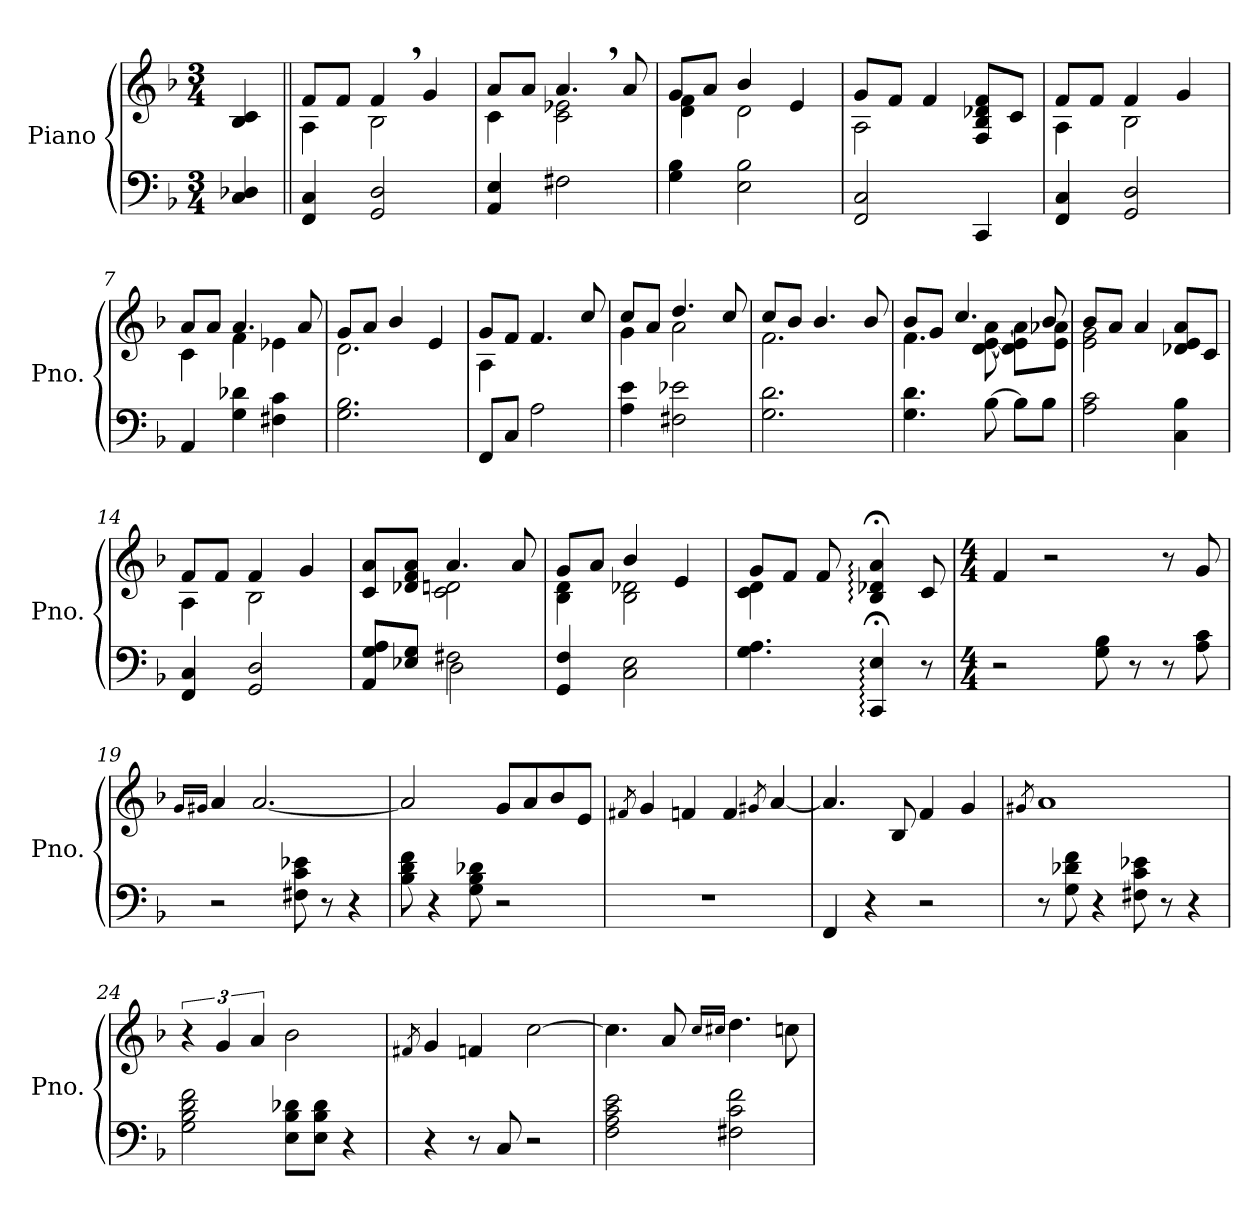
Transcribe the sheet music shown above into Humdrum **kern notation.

**kern	**kern
*part1	*part1
*staff2	*staff1
*I"Piano	*
*I'Pno.	*
*clefF4	*clefG2
*k[b-]	*k[b-]
*M3/4	*M3/4
*MM85	*MM85
=1	=1
4C/ 4D-X/	4B-/ 4c/
=2||	=2||
*	*^
4FF/ 4C/	8f/L	4A\
.	8f/J	.
2GG/ 2D/	4f,/	2B-\
.	4g/	.
=3	=3	=3
4AA/ 4E/	8a/L	4c\
.	8a/J	.
2F#X\	4.a,/	2c\ 2e-X\
.	8a/	.
=4	=4	=4
4G\ 4B-\	8g/L	4d\ 4f\
.	8a/J	.
2E\ 2B-\	4b-/	2d\
.	4e/	.
=5	=5	=5
2FF/ 2C/	8g/L	2A\
.	8f/J	.
.	4f/	.
4CC/	8F/ 8B-/ 8d-X/ 8f/L	4ryy
.	8c/J	.
!!LO:LB:g=z	!!
=6	=6	=6
4FF/ 4C/	8f/L	4A\
.	8f/J	.
2GG/ 2D/	4f/	2B-\
.	4g/	.
=7	=7	=7
4AA/	8a/L	4c\
.	8a/J	.
4G\ 4d-X\	4.a/	4f\
4F#X\ 4c\	.	4e-X\
.	8a/	.
=8	=8	=8
2.G\ 2.B-\	8g/L	2.d\
.	8a/J	.
.	4b-/	.
.	4e/	.
=9	=9	=9
8FF/L	8g/L	4A\
8C/J	8f/J	.
2A\	4.f/	2ryy
.	8cc/	.
!!LO:LB:g=z	!!
=10	=10	=10
4A\ 4e\	8cc/L	4g\
.	8a/J	.
2F#X\ 2e-X\	4.dd/	2a\
.	8cc/	.
=11	=11	=11
2.G\ 2.d\	8cc/L	2.f\
.	8b-/J	.
.	4.b-/	.
.	8b-/	.
=12	=12	=12
4.G\ 4.d\	8b-/L	4.f\
.	8g/J	.
.	4.cc/	.
[8B-\	.	[8d\ [8e\ [8a\
8B-\L]	.	8d\] 8e\] 8a\]L
8B-\J	8b-/	8e\ 8a-X\J
=13	=13	=13
2A\ 2c\	8b-/L	2e\ 2g\
.	8a/J	.
.	4a/	.
4C\ 4B-\	8d-X/ 8e/ 8a/L	4ryy
.	8c/J	.
!!LO:LB:g=z	!!
=14	=14	=14
4FF/ 4C/	8f/L	4A\
.	8f/J	.
2GG/ 2D/	4f/	2B-\
.	4g/	.
=15	=15	=15
*^	*	*
8AA/ 8G/ 8A/L	4ryy	8c/ 8a/L	4ryy
8E-X/ 8G/J	.	8d-X/ 8f/ 8a/J	.
2F#X\	2D\	4.a/	2c\ 2dn\
.	.	8a/	.
*v	*v	*	*
=16	=16	=16
4GG/ 4F/	8g/L	4B-\ 4d\
.	8a/J	.
2C\ 2E\	4b-/	2B-\ 2d-X\
.	4e/	.
=17	=17	=17
4.G\ 4.A\	8g/L	4c\ 4d\
.	8f/J	.
.	8f/	2ryy
4CC/;: 4E/;:	4B-/;<: 4d-X/;<: 4a/;<:	.
8r	8c/	.
*	*v	*v
!!LO:LB:g=z
=18	=18
*M4/4	*M4/4
*	*MM123
2r	4f/
.	2r
8G\ 8B-\	.
8r	.
8r	8r
8A\ 8c\	8g/
=19	=19
.	16qg/LL
.	16qg#X/JJ
2r	4a/
.	[2.a/
8F#X\ 8c\ 8e-X\	.
8r	.
4r	.
=20	=20
8B-\ 8d\ 8f\	2a/]
4r	.
8G\ 8B-\ 8d-X\	.
2r	8g/L
.	8a/
.	8b-/
.	8e/J
=21	=21
.	8qf#X/
1r	4g/
.	4fn/
.	4f/
.	8qg#X/
.	[4a/
!!LO:PB:g=z
=22	=22
4FF/	4.a/]
4r	.
.	8B-/
2r	4f/
.	4g/
=23	=23
.	8qg#X/
8r	1a
8G\ 8d-X\ 8f\	.
4r	.
8F#X\ 8c\ 8e-X\	.
8r	.
4r	.
=24	=24
2G\ 2B-\ 2d\ 2f\	6r
.	6g/
.	6a/
8E\ 8B-\ 8d-X\L	2b-\
8E\ 8B-\ 8d-\J	.
4r	.
=25	=25
.	8qf#X/
4r	4g/
8r	4fn/
8C/	.
2r	[2cc\
!!LO:LB:g=z
=26	=26
2F\ 2A\ 2c\ 2e\	4.cc\]
.	8a/
.	16qcc/LL
.	16qcc#X/JJ
2F#X\ 2c\ 2f\	4.dd\
.	8ccn\
=	=
*-	*-
